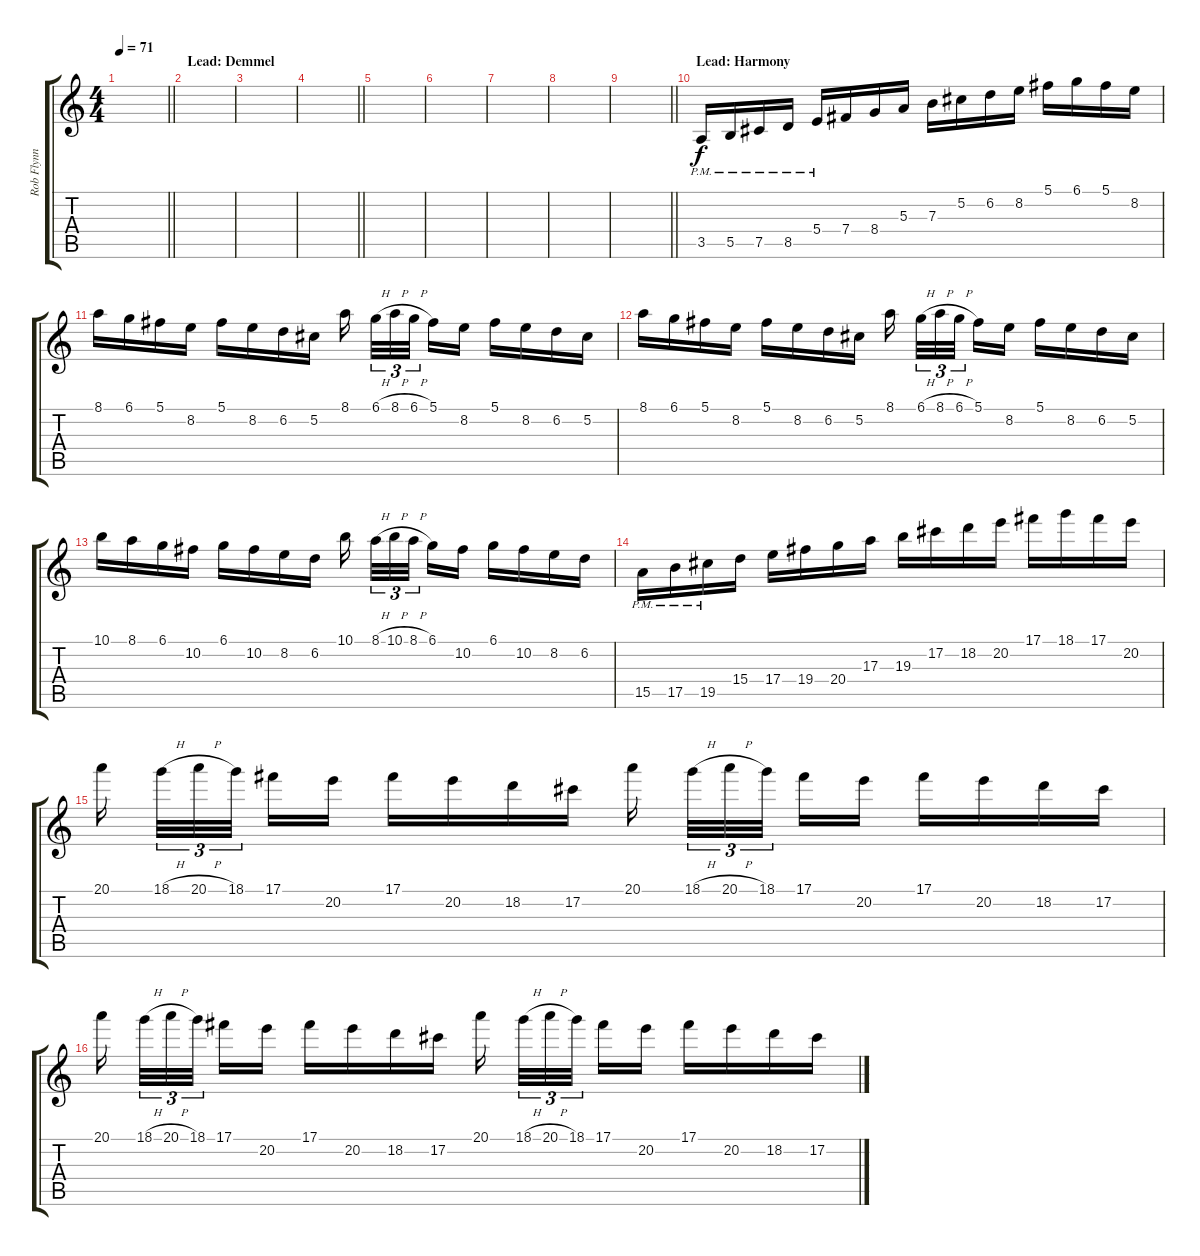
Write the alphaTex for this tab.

\track ("Rob Flynn - Lead guitar" "Rob Flynn ") {instrument distortionguitar}
\staff {score tabs}
\tuning (Db4 Ab3 E3 B2 Gb2 B1) {hide}
\ts (4 4)
\tempo 71
\clef g2
\barLineRight lightlight
\ks c
|
\section ("" "Lead: Demmel")
|
|
\barLineRight lightlight
|
|
|
|
|
\barLineRight lightlight
|
\section ("" "Lead: Harmony")
3.5{pm}.16 5.5{pm}.16 7.5{pm}.16 8.5{pm}.16 5.4{pm}.16 7.4.16 8.4.16 5.3.16 7.3.16 5.2.16 6.2.16 8.2.16 5.1.16 6.1.16 5.1.16 8.2.16 |
8.1.16 6.1.16 5.1.16 8.2.16 5.1.16 8.2.16 6.2.16 5.2.16 8.1.16{beam splitsecondary} 6.1{h}.32{tu (3 2)} 8.1{h}.32{tu (3 2)} 6.1{h}.32{tu (3 2) beam splitsecondary} 5.1.16 8.2.16 5.1.16 8.2.16 6.2.16 5.2.16 |
8.1.16 6.1.16 5.1.16 8.2.16 5.1.16 8.2.16 6.2.16 5.2.16 8.1.16{beam splitsecondary} 6.1{h}.32{tu (3 2)} 8.1{h}.32{tu (3 2)} 6.1{h}.32{tu (3 2) beam splitsecondary} 5.1.16 8.2.16 5.1.16 8.2.16 6.2.16 5.2.16 |
10.1.16 8.1.16 6.1.16 10.2.16 6.1.16 10.2.16 8.2.16 6.2.16 10.1.16{beam splitsecondary} 8.1{h}.32{tu (3 2)} 10.1{h}.32{tu (3 2)} 8.1{h}.32{tu (3 2) beam splitsecondary} 6.1.16 10.2.16 6.1.16 10.2.16 8.2.16 6.2.16 |
15.5{pm}.16 17.5{pm}.16 19.5{pm}.16 15.4.16 17.4.16 19.4.16 20.4.16 17.3.16 19.3.16 17.2.16 18.2.16 20.2.16 17.1.16 18.1.16 17.1.16 20.2.16 |
20.1.16{beam splitsecondary} 18.1{h}.32{tu (3 2)} 20.1{h}.32{tu (3 2)} 18.1.32{tu (3 2) beam splitsecondary} 17.1.16 20.2.16 17.1.16 20.2.16 18.2.16 17.2.16 20.1.16{beam splitsecondary} 18.1{h}.32{tu (3 2)} 20.1{h}.32{tu (3 2)} 18.1.32{tu (3 2) beam splitsecondary} 17.1.16 20.2.16 17.1.16 20.2.16 18.2.16 17.2.16 |
20.1.16{beam splitsecondary} 18.1{h}.32{tu (3 2)} 20.1{h}.32{tu (3 2)} 18.1.32{tu (3 2) beam splitsecondary} 17.1.16 20.2.16 17.1.16 20.2.16 18.2.16 17.2.16 20.1.16{beam splitsecondary} 18.1{h}.32{tu (3 2)} 20.1{h}.32{tu (3 2)} 18.1.32{tu (3 2) beam splitsecondary} 17.1.16 20.2.16 17.1.16 20.2.16 18.2.16 17.2.16
